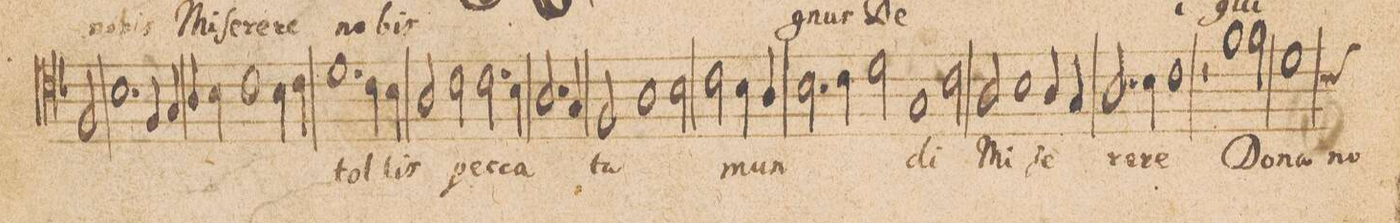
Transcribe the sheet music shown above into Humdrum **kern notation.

**kern	**text
*I"Alto	*
*clefC4	*
*k[b-]	*
*met(C|)	*
*M2/1	*
2F/	.
1.B-	.
=33-	=33-
4F/	.
4G/	.
4A/	.
4B-\	.
1c\	.
=34-	=34-
4B-\	.
4c\	.
1.d	tol-
=35-	=35-
4c\	.
4B-\	.
2A/	-lis
2c\	pec-
=36-	=36-
2.c\	-ca-
4B-\	.
2.A/	.
4G/	.
=37	=37
2F/	-ta
1A	.
2B-\	.
=38	=38
2c\	mun-
4B-\	.
4A/	.
2.B-\	.
4c\	.
=39-	=39-
2d\	.
1G	.
2c\	-di
=40	=40
2A/	mi-
1B-	.
4A/	-ſe-
4G/	.
=41	=41
2.A/	-re-
4B-\	.
1c	-re
=42	=42
2r	.
1f	Do-
2f\	-na
=43	=43
*custos:B-	*
1d	no-
*-	*-
